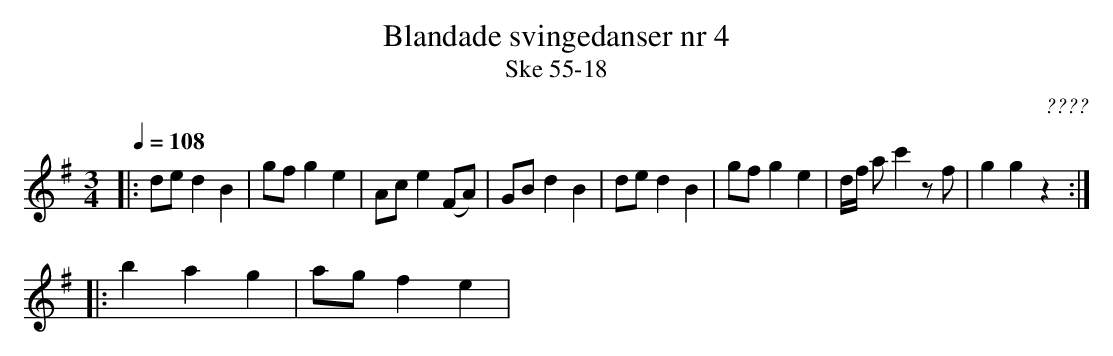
X:1
T:Blandade svingedanser nr 4
T:Ske 55-18
O:????
M:3/4
L:1/8
Q:1/4=108
K:G
|: de d2 B2 | gf g2 e2 | Ac e2 (FA) | GB d2 B2 | de d2 B2 | gf g2 e2 | d/f/ a c'2 zf | g2 g2 z2 :|
|: b2 a2 g2 | ag f2 e2 |
